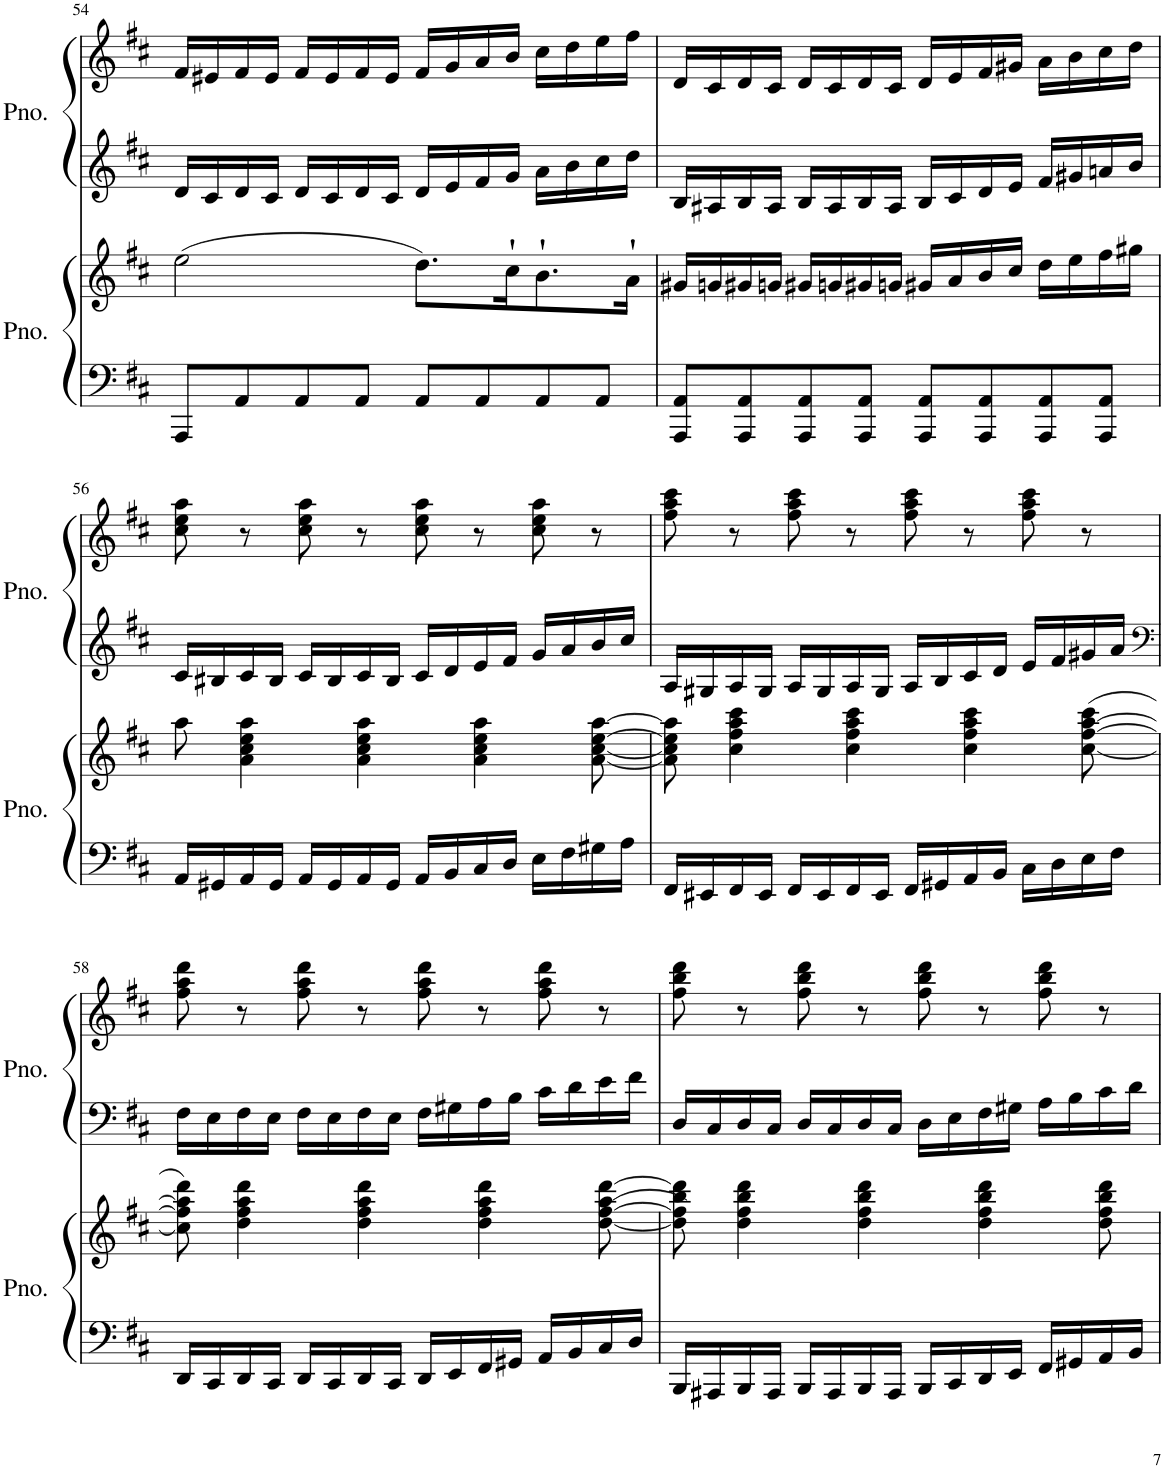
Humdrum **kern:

**kern	**kern	**kern	**kern
*part2	*part2	*part1	*part1
*staff4	*staff3	*staff2	*staff1
*I"Piano	*	*I"Piano	*
*I'Pno.	*	*I'Pno.	*
!!LO:PB:g=z
*clefF4	*clefG2	*clefG2	*clefG2
*k[f#c#]	*k[f#c#]	*k[f#c#]	*k[f#c#]
*M4/4	*M4/4	*M4/4	*M4/4
*met(c)	*met(c)	*met(c)	*met(c)
=54	=54	=54	=54
8AAA/L	(2ee\	16d/LL	16f#/LL
.	.	16c#/	16e#X/
8AA/	.	16d/	16f#/
.	.	16c#/JJ	16e#/JJ
8AA/	.	16d/LL	16f#/LL
.	.	16c#/	16e#/
8AA/J	.	16d/	16f#/
.	.	16c#/JJ	16e#/JJ
8AA/L	8.dd\L)	16d/LL	16f#/LL
.	.	16e/	16g/
8AA/	.	16f#/	16a/
.	16cc#`\K	16g/JJ	16b/JJ
8AA/	8.b`\	16a\LL	16cc#\LL
.	.	16b\	16dd\
8AA/J	.	16cc#\	16ee\
.	16a`\Jk	16dd\JJ	16ff#\JJ
=55	=55	=55	=55
8AAA/ 8AA/L	16g#X/LL	16B/LL	16d/LL
.	16gn/	16A#X/	16c#/
8AAA/ 8AA/	16g#X/	16B/	16d/
.	16gn/JJ	16A#/JJ	16c#/JJ
8AAA/ 8AA/	16g#X/LL	16B/LL	16d/LL
.	16gn/	16A#/	16c#/
8AAA/ 8AA/J	16g#X/	16B/	16d/
.	16gn/JJ	16A#/JJ	16c#/JJ
8AAA/ 8AA/L	16g#X/LL	16B/LL	16d/LL
.	16a/	16c#/	16e/
8AAA/ 8AA/	16b/	16d/	16f#/
.	16cc#/JJ	16e/JJ	16g#X/JJ
8AAA/ 8AA/	16dd\LL	16f#/LL	16a\LL
.	16ee\	16g#X/	16b\
8AAA/ 8AA/J	16ff#\	16an/	16cc#\
.	16gg#X\JJ	16b/JJ	16dd\JJ
!!LO:LB:g=z
=56	=56	=56	=56
16AA/LL	8aa\	16c#/LL	8cc#\ 8ee\ 8aa\
16GG#X/	.	16B#X/	.
16AA/	4a\ 4cc#\ 4ee\ 4aa\	16c#/	8r
16GG#/JJ	.	16B#/JJ	.
16AA/LL	.	16c#/LL	8cc#\ 8ee\ 8aa\
16GG#/	.	16B#/	.
16AA/	4a\ 4cc#\ 4ee\ 4aa\	16c#/	8r
16GG#/JJ	.	16B#/JJ	.
16AA/LL	.	16c#/LL	8cc#\ 8ee\ 8aa\
16BB/	.	16d/	.
16C#/	4a\ 4cc#\ 4ee\ 4aa\	16e/	8r
16D/JJ	.	16f#/JJ	.
16E\LL	.	16g/LL	8cc#\ 8ee\ 8aa\
16F#\	.	16a/	.
16G#X\	[8a\ [8cc#\ [8ee\ [8aa\	16b/	8r
16A\JJ	.	16cc#/JJ	.
=57	=57	=57	=57
16FF#/LL	8a\] 8cc#\] 8ee\] 8aa\]	16A/LL	8ff#\ 8aa\ 8ccc#\
16EE#X/	.	16G#X/	.
16FF#/	4cc#\ 4ff#\ 4aa\ 4ccc#\	16A/	8r
16EE#/JJ	.	16G#/JJ	.
16FF#/LL	.	16A/LL	8ff#\ 8aa\ 8ccc#\
16EE#/	.	16G#/	.
16FF#/	4cc#\ 4ff#\ 4aa\ 4ccc#\	16A/	8r
16EE#/JJ	.	16G#/JJ	.
16FF#/LL	.	16A/LL	8ff#\ 8aa\ 8ccc#\
16GG#X/	.	16B/	.
16AA/	4cc#\ 4ff#\ 4aa\ 4ccc#\	16c#/	8r
16BB/JJ	.	16d/JJ	.
16C#\LL	.	16e/LL	8ff#\ 8aa\ 8ccc#\
16D\	.	16f#/	.
16E\	([8cc#\ [8ff#\ [8aa\ 8ccc#\	16g#X/	8r
16F#\JJ	.	16a/JJ	.
!!LO:LB:g=z
=58	=58	=58	=58
*	*	*clefF4	*
16DD/LL	8cc#\] 8ff#\] 8aa\] 8ddd\)	16F#\LL	8ff#\ 8aa\ 8ddd\
16CC#/	.	16E\	.
16DD/	4dd\ 4ff#\ 4aa\ 4ddd\	16F#\	8r
16CC#/JJ	.	16E\JJ	.
16DD/LL	.	16F#\LL	8ff#\ 8aa\ 8ddd\
16CC#/	.	16E\	.
16DD/	4dd\ 4ff#\ 4aa\ 4ddd\	16F#\	8r
16CC#/JJ	.	16E\JJ	.
16DD/LL	.	16F#\LL	8ff#\ 8aa\ 8ddd\
16EE/	.	16G#X\	.
16FF#/	4dd\ 4ff#\ 4aa\ 4ddd\	16A\	8r
16GG#X/JJ	.	16B\JJ	.
16AA/LL	.	16c#\LL	8ff#\ 8aa\ 8ddd\
16BB/	.	16d\	.
16C#/	([8dd\ [8ff#\ 8aa\ [8ddd\	16e\	8r
16D/JJ	.	16f#\JJ	.
=59	=59	=59	=59
16BBB/LL	8dd\] 8ff#\] 8bb\ 8ddd\])	16D/LL	8ff#\ 8bb\ 8ddd\
16AAA#X/	.	16C#/	.
16BBB/	4dd\ 4ff#\ 4bb\ 4ddd\	16D/	8r
16AAA#/JJ	.	16C#/JJ	.
16BBB/LL	.	16D/LL	8ff#\ 8bb\ 8ddd\
16AAA#/	.	16C#/	.
16BBB/	4dd\ 4ff#\ 4bb\ 4ddd\	16D/	8r
16AAA#/JJ	.	16C#/JJ	.
16BBB/LL	.	16D\LL	8ff#\ 8bb\ 8ddd\
16CC#/	.	16E\	.
16DD/	4dd\ 4ff#\ 4bb\ 4ddd\	16F#\	8r
16EE/JJ	.	16G#X\JJ	.
16FF#/LL	.	16A\LL	8ff#\ 8bb\ 8ddd\
16GG#X/	.	16B\	.
16AA/	8dd\ 8ff#\ 8bb\ 8ddd\	16c#\	8r
16BB/JJ	.	16d\JJ	.
=	=	=	=
*-	*-	*-	*-
